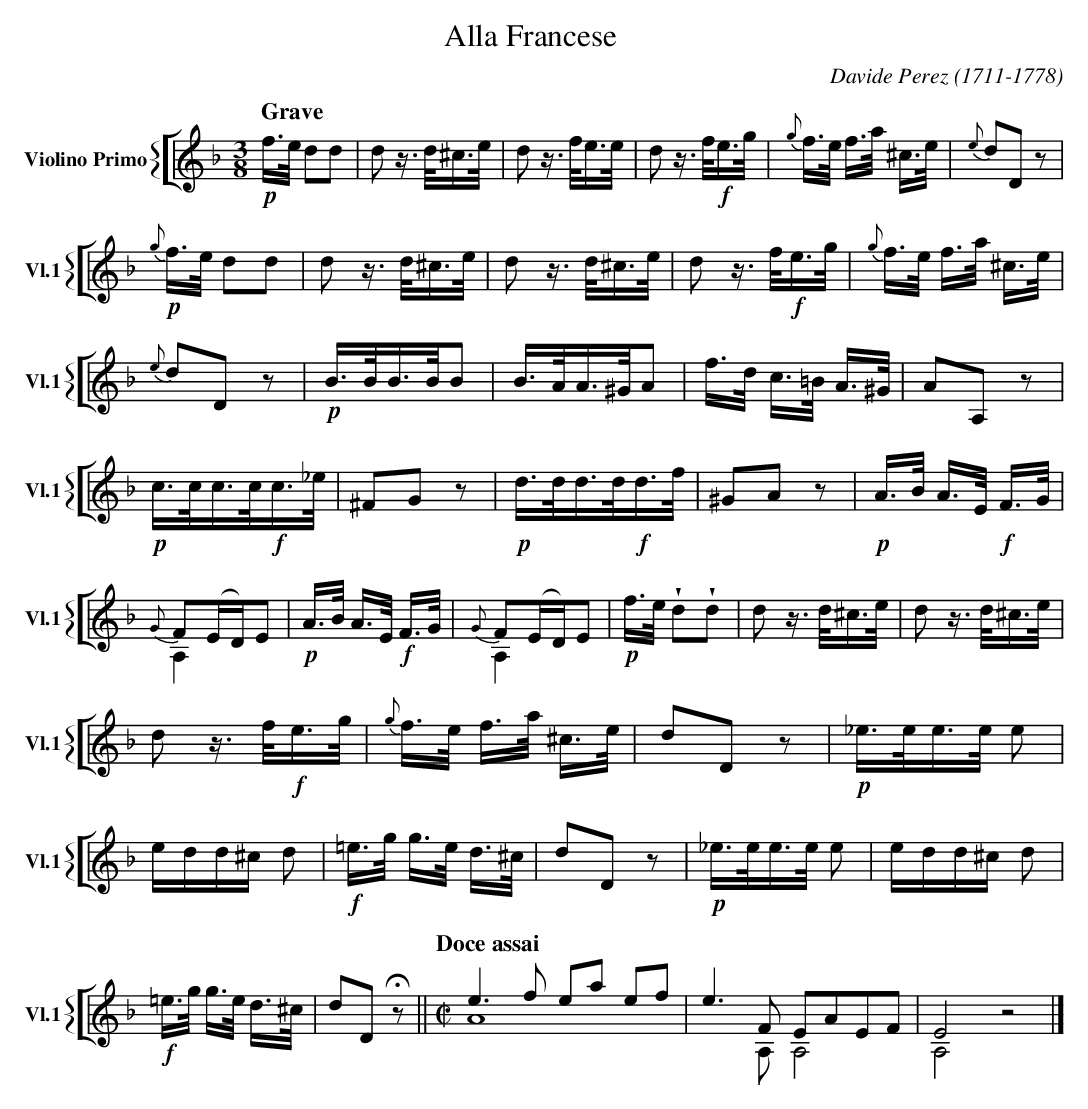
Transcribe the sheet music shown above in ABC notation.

X:1
T:Alla Francese
C:Davide Perez (1711-1778)
M:3/8
L:1/8
K:F
V: 5 clef=treble name="Violino Primo" sname="Vl.1"
%%staves [{ 5 }]
[Q:"Grave"]
   !p!f/>e/ dd | d z/>d/^c/>e/ | d z/>f/e/>e/ | d z/>f/!f!e/>g/ | {g}f/>e/ f/>a/ ^c/>e/ | {e}dDz | \
   !p!{g}f/>e/ dd | d z/>d/^c/>e/ | d z/>d/^c/>e/ | d z/>f/!f!e/>g/ |  {g}f/>e/ f/>a/ ^c/>e/ | {e}dDz | \
   !p!B/>B/B/>B/B | B/>A/A/>^G/A | f/>d/ c/>=B/ A/>^G/ | AA,z | !p!c/>c/c/>c/!f!c/>_e/ | \
   ^FGz | !p!d/>d/d/>d/!f!d/>f/ | ^GAz | !p!A/>B/ A/>E/ !f!F/>G/ | {G}F(E/D/)E & A,2x | \
   !p!A/>B/ A/>E/ !f!F/>G/ | {G}F(E/D/)E & A,2x | !p!f/>e/ !wedge!d!wedge!d | d z/>d/^c/>e/ | \
   d z/>d/^c/>e/ | d z/>f/!f!e/>g/ | {g}f/>e/ f/>a/ ^c/>e/ | dDz | !p!_e/>e/e/>e/ e | e/d/d/^c/ d | \
   !f!=e/>g/ g/>e/ d/>^c/ | dDz | !p!_e/>e/e/>e/ e | e/d/d/^c/ d | !f!=e/>g/ g/>e/ d/>^c/ | dD!fermata!z \
   || [Q:"Doce assai"] [M:C|] [L:1/4] e>f e/a/ e/f/ & A4 | e>F E/A/E/F/ & x>A, A,2 | E2z2 & A,2x2|]  \
